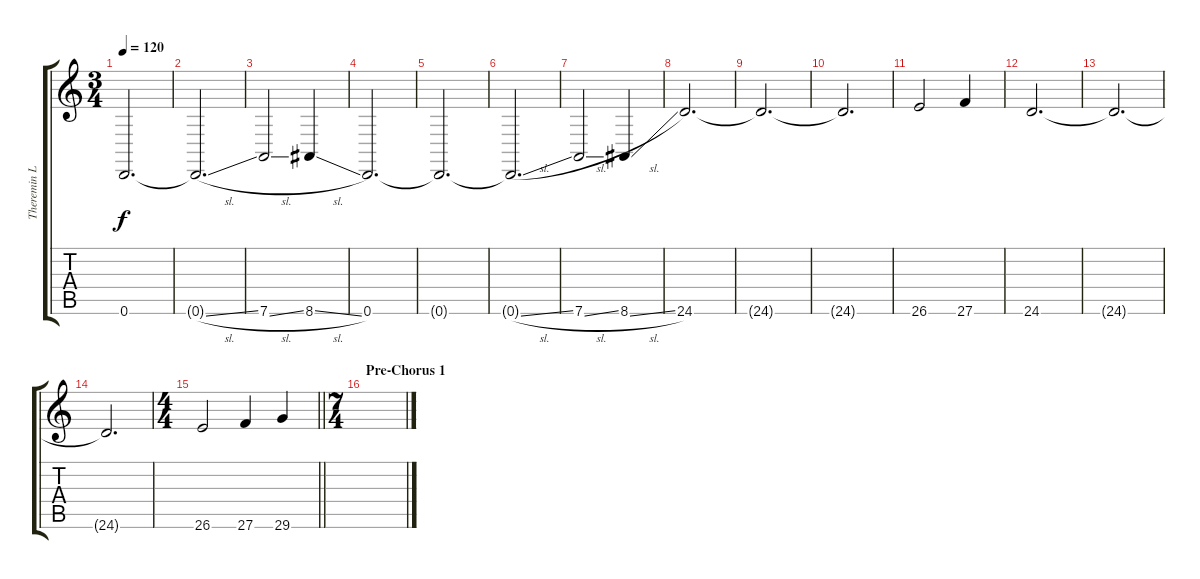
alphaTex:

\track ("Theremin Lux" "Theremin L") {solo instrument lead1square}
\staff {score tabs}
\tuning (E4 B3 G3 D3 A2 D2) {hide}
\ts (3 4)
\tempo 120
\clef g2
\ks c
0.6{t}.2{d dy f} |
0.6{sl t}.2{d} |
7.6{sl}.2 8.6{sl}.4 |
0.6.2{d} |
0.6{t}.2{d} |
0.6{sl t}.2{d} |
7.6{sl}.2 8.6{sl}.4 |
24.6.2{d} |
24.6{t}.2{d} |
24.6{t}.2{d} |
26.6.2 27.6.4 |
24.6.2{d} |
24.6{t}.2{d} |
24.6{t}.2{d} |
\ts (4 4)
\barLineRight lightlight
26.6.2 27.6.4 29.6.4 |
\ts (7 4)
\section ("" "Pre-Chorus 1")
